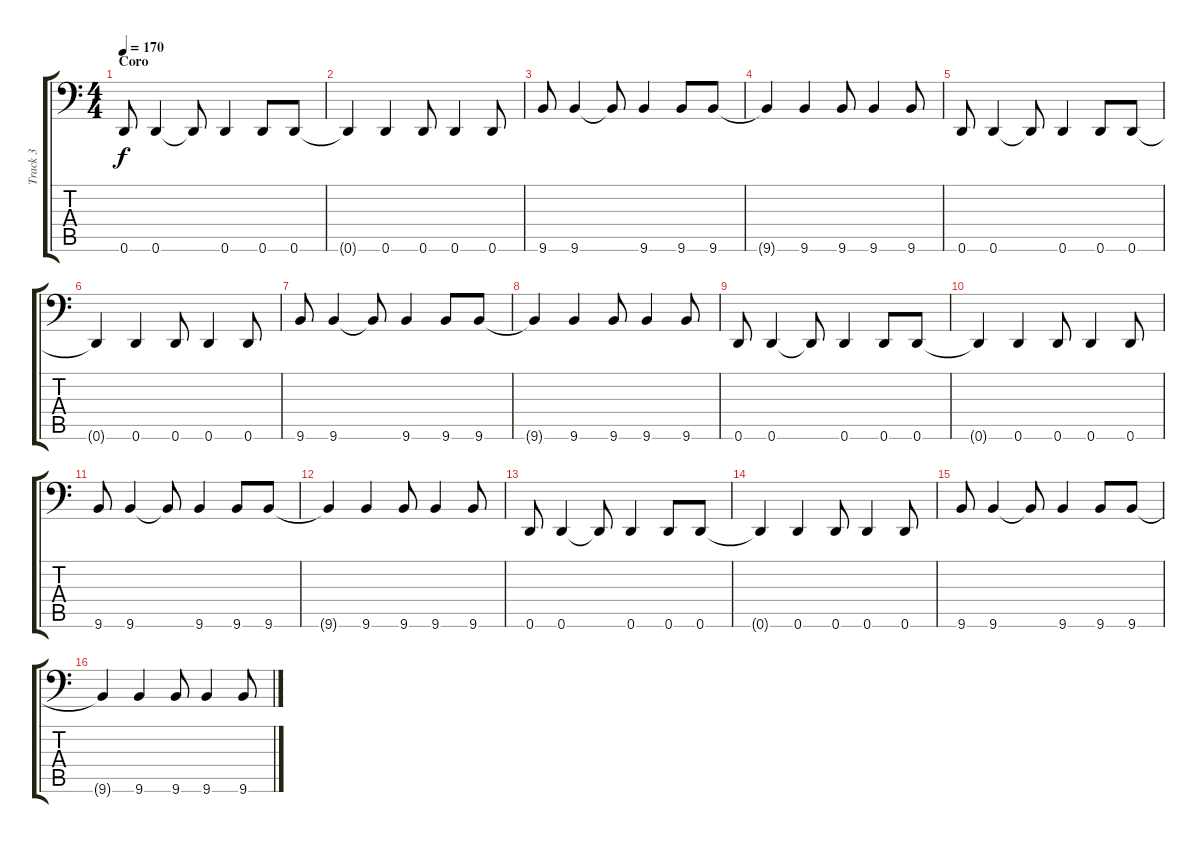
\track ("Track 3" "Track 3") {instrument electricbassfinger}
\staff {score tabs}
\tuning (E3 B2 G2 D2 A1 D1) {hide}
\ts (4 4)
\section ("" "Coro")
\tempo 170
\clef f4
\ks c
0.6.8{dy f} 0.6.4 0.6{t}.8 0.6.4 0.6.8 0.6.8 |
0.6{t}.4 0.6.4 0.6.8 0.6.4 0.6.8 |
9.6.8 9.6.4 9.6{t}.8 9.6.4 9.6.8 9.6.8 |
9.6{t}.4 9.6.4 9.6.8 9.6.4 9.6.8 |
0.6.8 0.6.4 0.6{t}.8 0.6.4 0.6.8 0.6.8 |
0.6{t}.4 0.6.4 0.6.8 0.6.4 0.6.8 |
9.6.8 9.6.4 9.6{t}.8 9.6.4 9.6.8 9.6.8 |
9.6{t}.4 9.6.4 9.6.8 9.6.4 9.6.8 |
0.6.8 0.6.4 0.6{t}.8 0.6.4 0.6.8 0.6.8 |
0.6{t}.4 0.6.4 0.6.8 0.6.4 0.6.8 |
9.6.8 9.6.4 9.6{t}.8 9.6.4 9.6.8 9.6.8 |
9.6{t}.4 9.6.4 9.6.8 9.6.4 9.6.8 |
0.6.8 0.6.4 0.6{t}.8 0.6.4 0.6.8 0.6.8 |
0.6{t}.4 0.6.4 0.6.8 0.6.4 0.6.8 |
9.6.8 9.6.4 9.6{t}.8 9.6.4 9.6.8 9.6.8 |
9.6{t}.4 9.6.4 9.6.8 9.6.4 9.6.8
